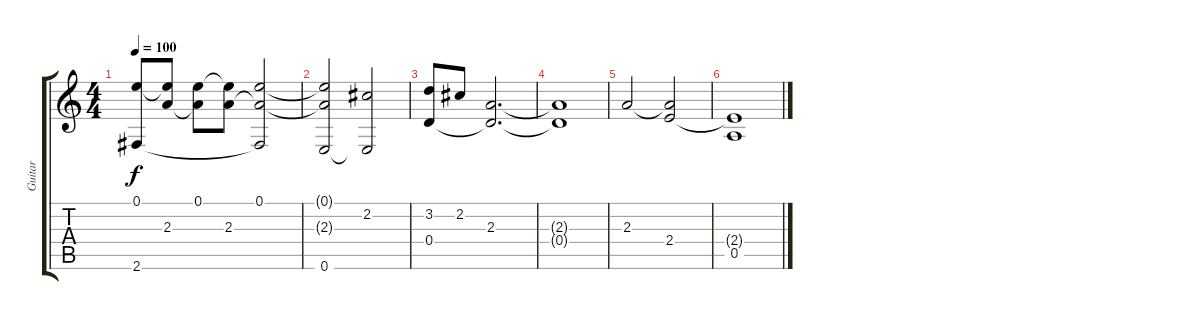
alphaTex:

\track ("Guitar" "Guitar") {instrument acousticguitarnylon}
\staff {score tabs}
\tuning (E4 B3 G3 D3 A2 E2) {hide}
\ts (4 4)
\tempo 100
\clef g2
\ks c
(0.1 2.6).8{dy f} (0.1{t} 2.3).8 (0.1 2.3{t}).8 (0.1{t} 2.3).8 (0.1 2.3{t} 2.6{t}).2 |
(0.1{t} 2.3{t} 0.6).2 (2.2 0.6{t}).2 |
(3.2 0.4).8 2.2.8 (2.3 0.4{t}).2{d} |
(2.3{t} 0.4{t}).1 |
2.3.2 (2.3{t} 2.4).2 |
(2.4{t} 0.5).1
